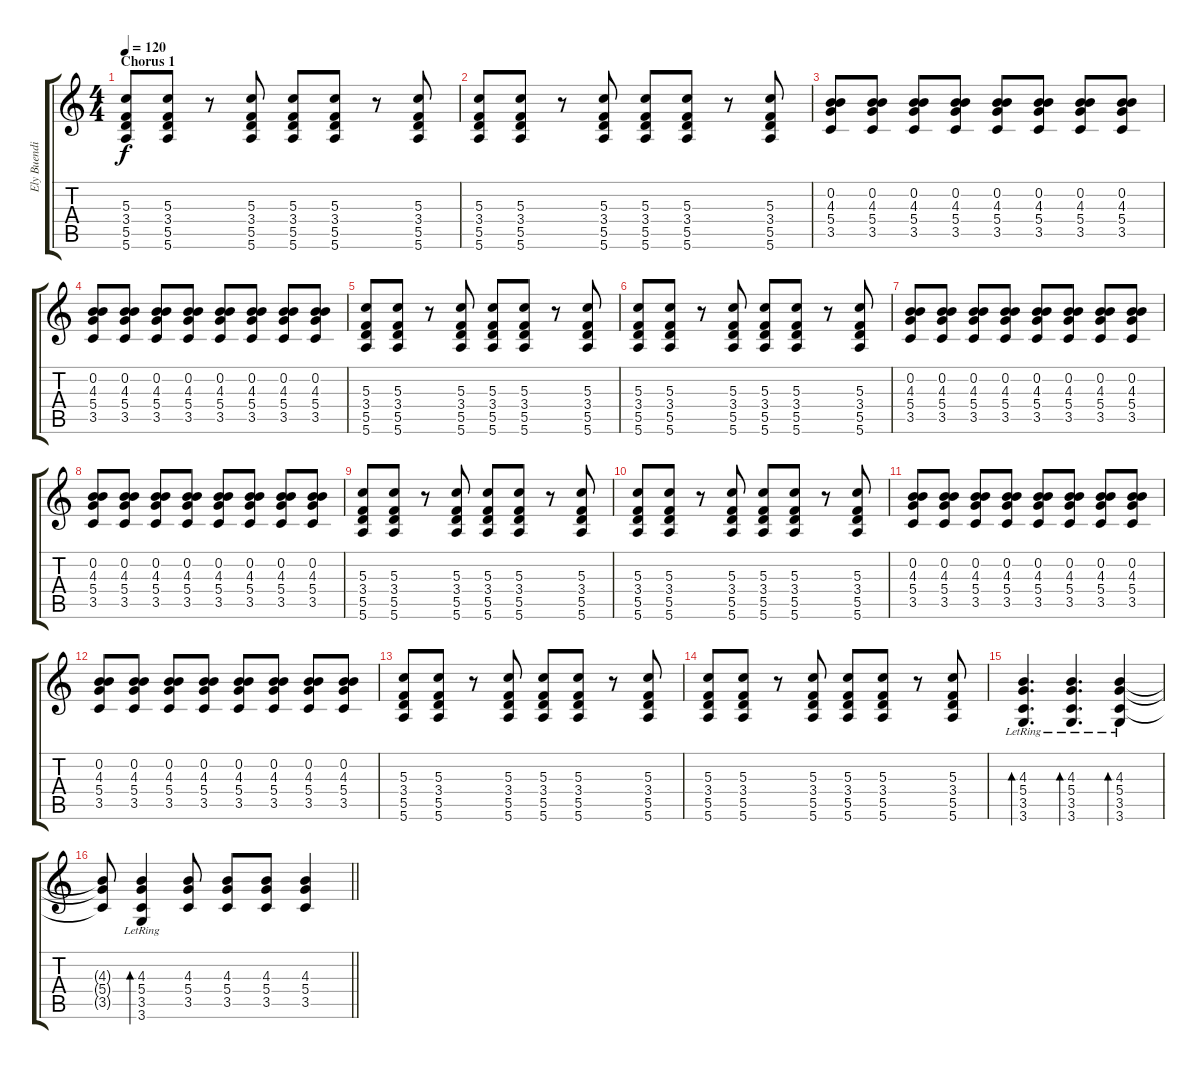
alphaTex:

\track ("Ely Buendia/Overdub" "Ely Buendi") {instrument overdrivenguitar}
\staff {score tabs}
\tuning (E4 B3 G3 D3 A2 E2) {hide}
\ts (4 4)
\section ("" "Chorus 1")
\tempo 120
\clef g2
\ks c
(5.3 3.4 5.5 5.6).8{dy f} (5.3 3.4 5.5 5.6).8 r.8 (5.3 3.4 5.5 5.6).8 (5.3 3.4 5.5 5.6).8 (5.3 3.4 5.5 5.6).8 r.8 (5.3 3.4 5.5 5.6).8 |
(5.3 3.4 5.5 5.6).8 (5.3 3.4 5.5 5.6).8 r.8 (5.3 3.4 5.5 5.6).8 (5.3 3.4 5.5 5.6).8 (5.3 3.4 5.5 5.6).8 r.8 (5.3 3.4 5.5 5.6).8 |
(0.2 4.3 5.4 3.5).8 (0.2 4.3 5.4 3.5).8 (0.2 4.3 5.4 3.5).8 (0.2 4.3 5.4 3.5).8 (0.2 4.3 5.4 3.5).8 (0.2 4.3 5.4 3.5).8 (0.2 4.3 5.4 3.5).8 (0.2 4.3 5.4 3.5).8 |
(0.2 4.3 5.4 3.5).8 (0.2 4.3 5.4 3.5).8 (0.2 4.3 5.4 3.5).8 (0.2 4.3 5.4 3.5).8 (0.2 4.3 5.4 3.5).8 (0.2 4.3 5.4 3.5).8 (0.2 4.3 5.4 3.5).8 (0.2 4.3 5.4 3.5).8 |
(5.3 3.4 5.5 5.6).8 (5.3 3.4 5.5 5.6).8 r.8 (5.3 3.4 5.5 5.6).8 (5.3 3.4 5.5 5.6).8 (5.3 3.4 5.5 5.6).8 r.8 (5.3 3.4 5.5 5.6).8 |
(5.3 3.4 5.5 5.6).8 (5.3 3.4 5.5 5.6).8 r.8 (5.3 3.4 5.5 5.6).8 (5.3 3.4 5.5 5.6).8 (5.3 3.4 5.5 5.6).8 r.8 (5.3 3.4 5.5 5.6).8 |
(0.2 4.3 5.4 3.5).8 (0.2 4.3 5.4 3.5).8 (0.2 4.3 5.4 3.5).8 (0.2 4.3 5.4 3.5).8 (0.2 4.3 5.4 3.5).8 (0.2 4.3 5.4 3.5).8 (0.2 4.3 5.4 3.5).8 (0.2 4.3 5.4 3.5).8 |
(0.2 4.3 5.4 3.5).8 (0.2 4.3 5.4 3.5).8 (0.2 4.3 5.4 3.5).8 (0.2 4.3 5.4 3.5).8 (0.2 4.3 5.4 3.5).8 (0.2 4.3 5.4 3.5).8 (0.2 4.3 5.4 3.5).8 (0.2 4.3 5.4 3.5).8 |
(5.3 3.4 5.5 5.6).8 (5.3 3.4 5.5 5.6).8 r.8 (5.3 3.4 5.5 5.6).8 (5.3 3.4 5.5 5.6).8 (5.3 3.4 5.5 5.6).8 r.8 (5.3 3.4 5.5 5.6).8 |
(5.3 3.4 5.5 5.6).8 (5.3 3.4 5.5 5.6).8 r.8 (5.3 3.4 5.5 5.6).8 (5.3 3.4 5.5 5.6).8 (5.3 3.4 5.5 5.6).8 r.8 (5.3 3.4 5.5 5.6).8 |
(0.2 4.3 5.4 3.5).8 (0.2 4.3 5.4 3.5).8 (0.2 4.3 5.4 3.5).8 (0.2 4.3 5.4 3.5).8 (0.2 4.3 5.4 3.5).8 (0.2 4.3 5.4 3.5).8 (0.2 4.3 5.4 3.5).8 (0.2 4.3 5.4 3.5).8 |
(0.2 4.3 5.4 3.5).8 (0.2 4.3 5.4 3.5).8 (0.2 4.3 5.4 3.5).8 (0.2 4.3 5.4 3.5).8 (0.2 4.3 5.4 3.5).8 (0.2 4.3 5.4 3.5).8 (0.2 4.3 5.4 3.5).8 (0.2 4.3 5.4 3.5).8 |
(5.3 3.4 5.5 5.6).8 (5.3 3.4 5.5 5.6).8 r.8 (5.3 3.4 5.5 5.6).8 (5.3 3.4 5.5 5.6).8 (5.3 3.4 5.5 5.6).8 r.8 (5.3 3.4 5.5 5.6).8 |
(5.3 3.4 5.5 5.6).8 (5.3 3.4 5.5 5.6).8 r.8 (5.3 3.4 5.5 5.6).8 (5.3 3.4 5.5 5.6).8 (5.3 3.4 5.5 5.6).8 r.8 (5.3 3.4 5.5 5.6).8 |
(4.3{lr} 5.4{lr} 3.5{lr} 3.6).4{d bd 60} (4.3{lr} 5.4{lr} 3.5{lr} 3.6).4{d bd 60} (4.3{lr} 5.4{lr} 3.5{lr} 3.6).4{bd 60} |
\barLineRight lightlight
(4.3{t} 5.4{t} 3.5{t}).8 (4.3{lr} 5.4{lr} 3.5{lr} 3.6).4{bd 60} (4.3 5.4 3.5).8 (4.3 5.4 3.5).8 (4.3 5.4 3.5).8 (4.3 5.4 3.5).4
